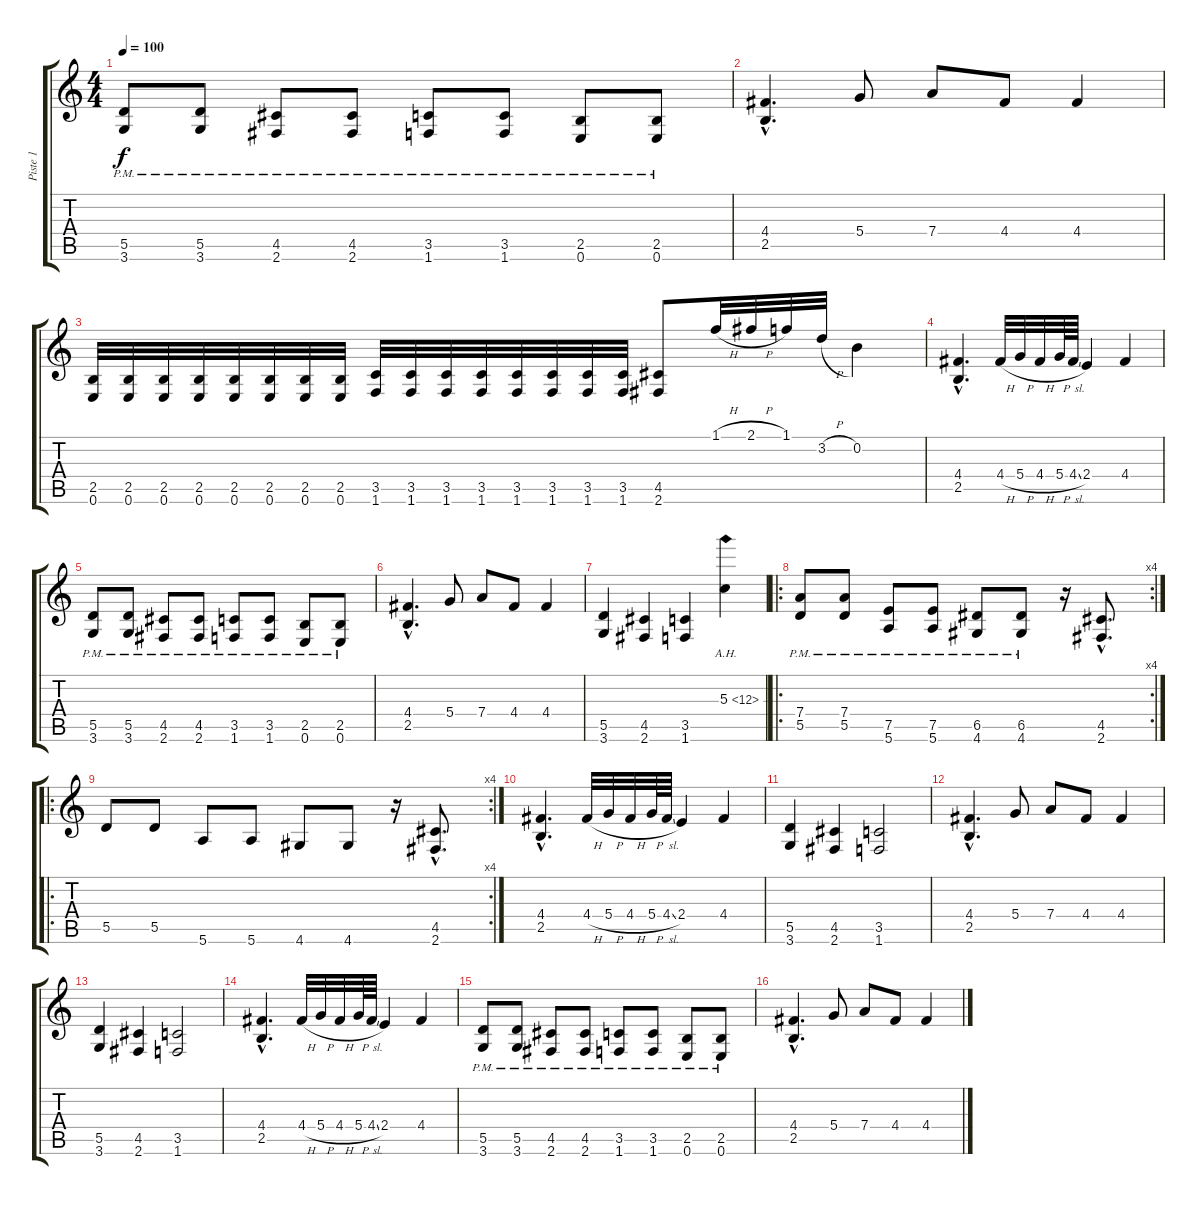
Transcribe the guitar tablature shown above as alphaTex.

\track ("Piste 1" "Piste 1") {instrument distortionguitar}
\staff {score tabs}
\tuning (E4 B3 G3 D3 A2 E2) {hide}
\ts (4 4)
\tempo 100
\clef g2
\ks c
(5.5{pm} 3.6).8{dy f} (5.5{pm} 3.6).8 (4.5{pm} 2.6).8 (4.5{pm} 2.6).8 (3.5{pm} 1.6).8 (3.5{pm} 1.6).8 (2.5{pm} 0.6).8 (2.5{pm} 0.6).8 |
(4.4{hac} 2.5{hac}).4{d} 5.4.8 7.4.8 4.4.8 4.4.4 |
(2.5 0.6).32 (2.5 0.6).32 (2.5 0.6).32 (2.5 0.6).32 (2.5 0.6).32 (2.5 0.6).32 (2.5 0.6).32 (2.5 0.6).32 (3.5 1.6).32 (3.5 1.6).32 (3.5 1.6).32 (3.5 1.6).32 (3.5 1.6).32 (3.5 1.6).32 (3.5 1.6).32 (3.5 1.6).32 (4.5 2.6).8 1.1{h}.32 2.1{h}.32 1.1.32 3.2{h}.32 0.2.4 |
(4.4{hac} 2.5).4{d} 4.4{h}.32 5.4{h}.32 4.4{h}.32 5.4{h}.64 4.4{sl}.64 2.4.4 4.4.4 |
(5.5{pm} 3.6).8 (5.5{pm} 3.6).8 (4.5{pm} 2.6).8 (4.5{pm} 2.6).8 (3.5{pm} 1.6).8 (3.5{pm} 1.6).8 (2.5{pm} 0.6).8 (2.5{pm} 0.6).8 |
(4.4{hac} 2.5{hac}).4{d} 5.4.8 7.4.8 4.4.8 4.4.4 |
(5.5 3.6).4 (4.5 2.6).4 (3.5 1.6).4 5.3{ah 7}.4 |
\ro
\rc 4
(7.4 5.5{pm}).8 (7.4 5.5{pm}).8 (7.5{pm} 5.6).8 (7.5{pm} 5.6).8 (6.5{pm} 4.6).8 (6.5{pm} 4.6).8 r.16 (4.5{hac} 2.6{hac}).8{d} |
\ro
\rc 4
5.5.8 5.5.8 5.6.8 5.6.8 4.6.8 4.6.8 r.16 (4.5{hac} 2.6{hac}).8{d} |
(4.4{hac} 2.5).4{d} 4.4{h}.32 5.4{h}.32 4.4{h}.32 5.4{h}.64 4.4{sl}.64 2.4.4 4.4.4 |
(5.5 3.6).4 (4.5 2.6).4 (3.5 1.6).2 |
(4.4{hac} 2.5{hac}).4{d} 5.4.8 7.4.8 4.4.8 4.4.4 |
(5.5 3.6).4 (4.5 2.6).4 (3.5 1.6).2 |
(4.4{hac} 2.5).4{d} 4.4{h}.32 5.4{h}.32 4.4{h}.32 5.4{h}.64 4.4{sl}.64 2.4.4 4.4.4 |
(5.5{pm} 3.6).8 (5.5{pm} 3.6).8 (4.5{pm} 2.6).8 (4.5{pm} 2.6).8 (3.5{pm} 1.6).8 (3.5{pm} 1.6).8 (2.5{pm} 0.6).8 (2.5{pm} 0.6).8 |
(4.4{hac} 2.5{hac}).4{d} 5.4.8 7.4.8 4.4.8 4.4.4
